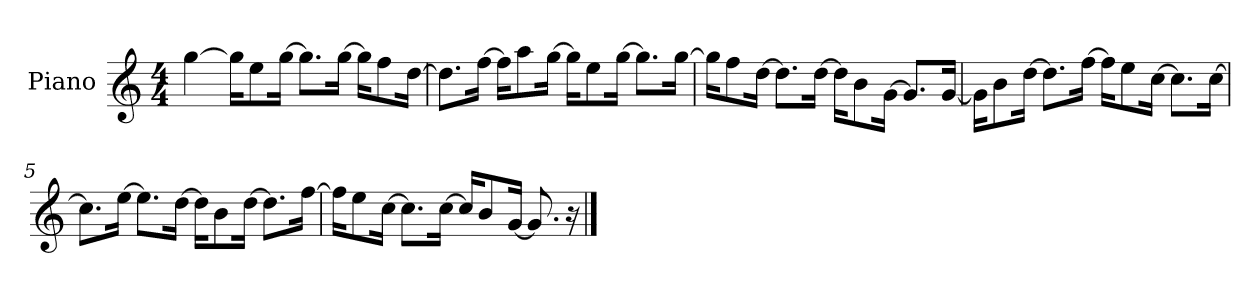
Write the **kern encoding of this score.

**kern
*part1
*staff1
*I"Piano
*I'P-no
*clefG2
*k[]
*M4/4
*MM90
=1
[4gg\
16gg\KL]
8ee\
[16gg\Jk
8.gg\L]
[16gg\Jk
16gg\KL]
8ff\
[16dd\Jk
=2
8.dd\L]
[16ff\Jk
16ff\KL]
8aa\
[16gg\Jk
16gg\KL]
8ee\
[16gg\Jk
8.gg\L]
[16gg\Jk
=3
16gg\KL]
8ff\
[16dd\Jk
8.dd\L]
[16dd\Jk
16dd\KL]
8b\
[16g\Jk
8.g/L]
[16g/Jk
!!LO:LB:g=z
=4
16g\KL]
8b\
[16dd\Jk
8.dd\L]
[16ff\Jk
16ff\KL]
8ee\
[16cc\Jk
8.cc\L]
[16cc\Jk
=5
8.cc\L]
[16ee\Jk
8.ee\L]
[16dd\Jk
16dd\KL]
8b\
[16dd\Jk
8.dd\L]
[16ff\Jk
=6
16ff\KL]
8ee\
[16cc\Jk
8.cc\L]
[16cc\Jk
16cc/KL]
8b/
[16g/Jk
8.g/]
16r
==
*-
